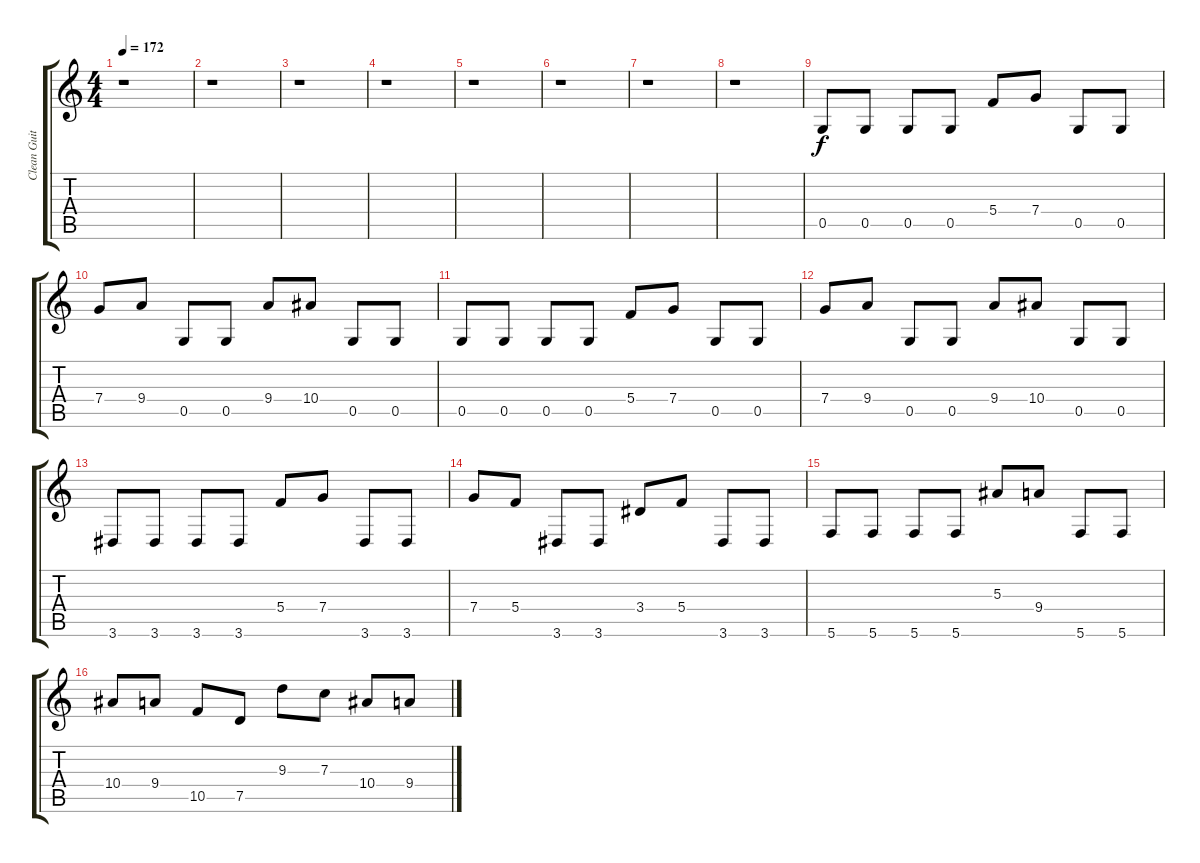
\track ("Clean Guitar " "Clean Guit") {instrument electricguitarjazz}
\staff {score tabs}
\tuning (D4 A3 F3 C3 G2 C2) {hide}
\ts (4 4)
\tempo 172
\clef g2
\ks c
r.1{dy f} |
r.1 |
r.1 |
r.1 |
r.1 |
r.1 |
r.1 |
r.1 |
0.5.8 0.5.8 0.5.8 0.5.8 5.4.8 7.4.8 0.5.8 0.5.8 |
7.4.8 9.4.8 0.5.8 0.5.8 9.4.8 10.4.8 0.5.8 0.5.8 |
0.5.8 0.5.8 0.5.8 0.5.8 5.4.8 7.4.8 0.5.8 0.5.8 |
7.4.8 9.4.8 0.5.8 0.5.8 9.4.8 10.4.8 0.5.8 0.5.8 |
3.6.8 3.6.8 3.6.8 3.6.8 5.4.8 7.4.8 3.6.8 3.6.8 |
7.4.8 5.4.8 3.6.8 3.6.8 3.4.8 5.4.8 3.6.8 3.6.8 |
5.6.8 5.6.8 5.6.8 5.6.8 5.3.8 9.4.8 5.6.8 5.6.8 |
10.4.8 9.4.8 10.5.8 7.5.8 9.3.8 7.3.8 10.4.8 9.4.8
